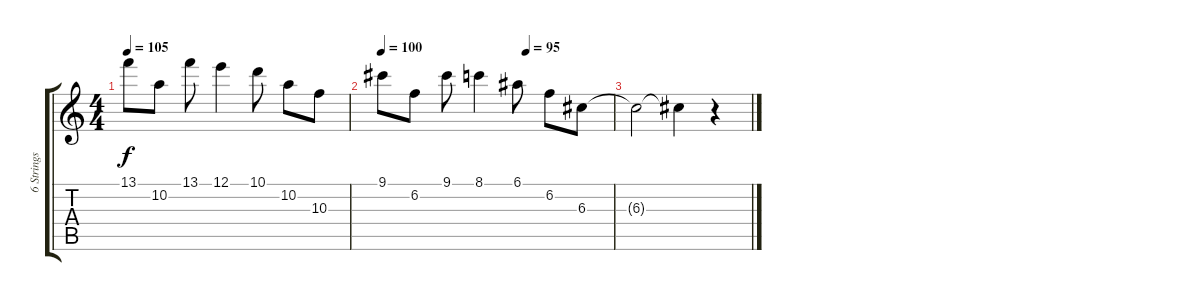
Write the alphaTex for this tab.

\track ("6 Strings ElectricGuitar Standard Tuning" "6 Strings ") {instrument acousticguitarsteel}
\staff {score tabs}
\tuning (E4 B3 G3 D3 A2 E2) {hide}
\ts (4 4)
\tempo 105
\clef g2
\ks c
13.1.8{dy f} 10.2.8 13.1.8 12.1.4 10.1.8 10.2.8 10.3.8 |
\tempo 100
\tempo (95 0.625)
9.1.8 6.2.8 9.1.8 8.1.4 6.1.8 6.2.8 6.3.8 |
6.3{t}.2 6.3{t}.4 r.4
